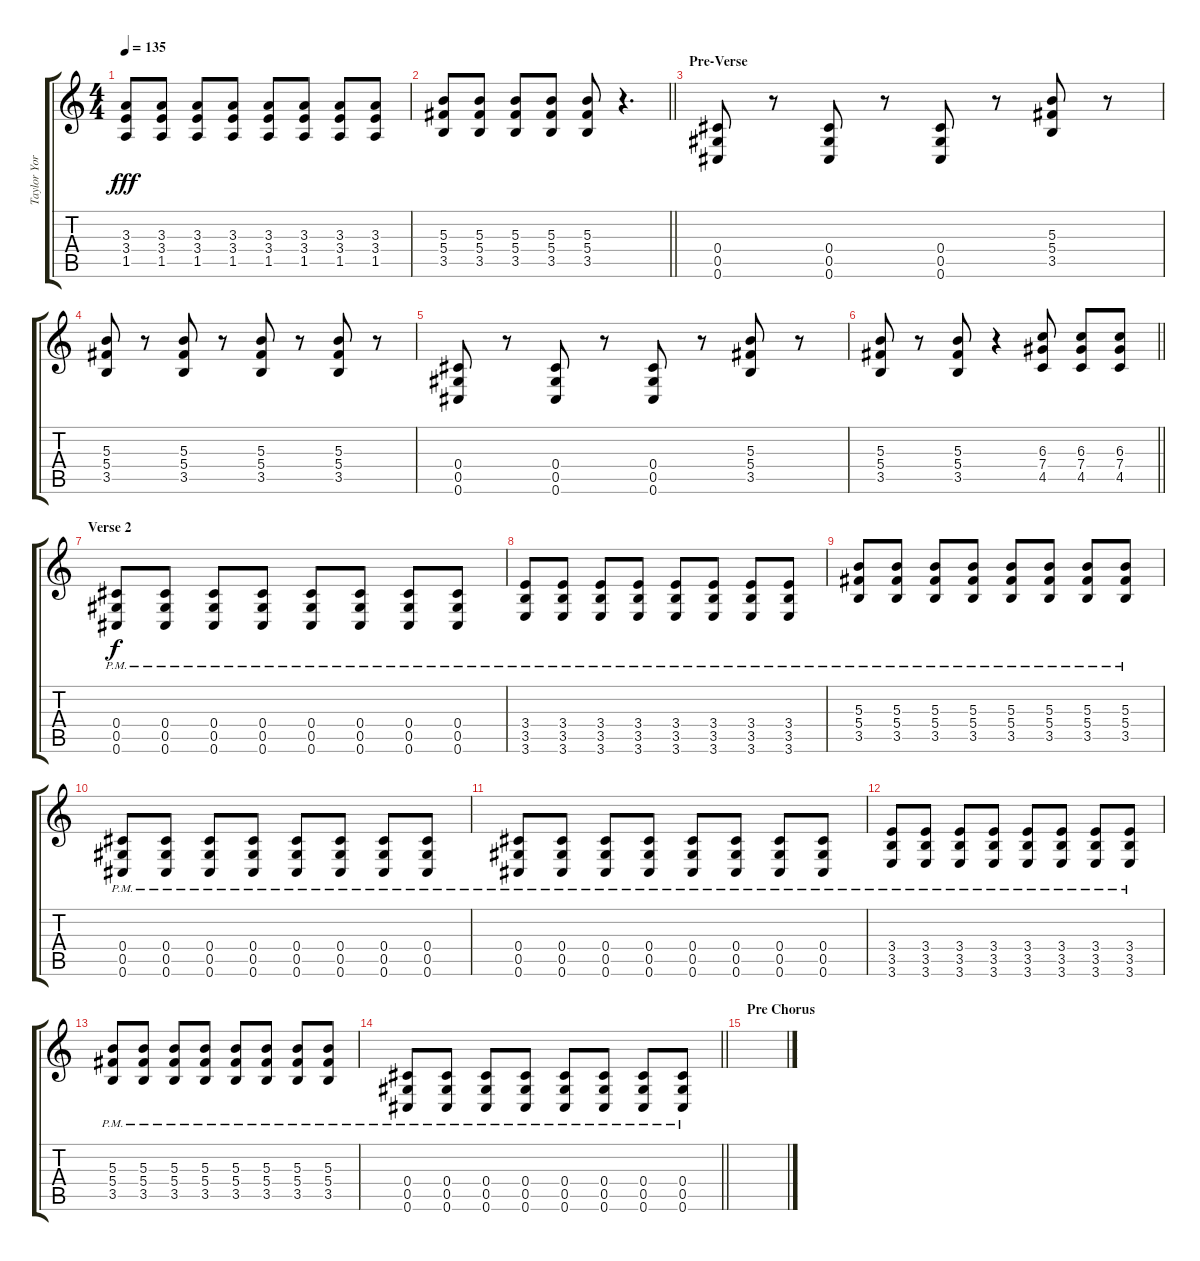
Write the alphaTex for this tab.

\track ("Taylor York (Rhythm Guitar)" "Taylor Yor") {instrument overdrivenguitar}
\staff {score tabs}
\tuning (Eb4 Bb3 Gb3 Db3 Ab2 Db2) {hide}
\ts (4 4)
\tempo 135
\clef g2
\ks c
(3.3 3.4 1.5).8{dy fff} (3.3 3.4 1.5).8 (3.3 3.4 1.5).8 (3.3 3.4 1.5).8 (3.3 3.4 1.5).8 (3.3 3.4 1.5).8 (3.3 3.4 1.5).8 (3.3 3.4 1.5).8 |
\barLineRight lightlight
(5.3 5.4 3.5).8 (5.3 5.4 3.5).8 (5.3 5.4 3.5).8 (5.3 5.4 3.5).8 (5.3 5.4 3.5).8 r.4{d} |
\section ("" "Pre-Verse")
(0.4 0.5 0.6).8 r.8 (0.4 0.5 0.6).8 r.8 (0.4 0.5 0.6).8 r.8 (5.3 5.4 3.5).8 r.8 |
(5.3 5.4 3.5).8 r.8 (5.3 5.4 3.5).8 r.8 (5.3 5.4 3.5).8 r.8 (5.3 5.4 3.5).8 r.8 |
(0.4 0.5 0.6).8 r.8 (0.4 0.5 0.6).8 r.8 (0.4 0.5 0.6).8 r.8 (5.3 5.4 3.5).8 r.8 |
\barLineRight lightlight
(5.3 5.4 3.5).8 r.8 (5.3 5.4 3.5).8 r.4 (6.3 7.4 4.5).8 (6.3 7.4 4.5).8 (6.3 7.4 4.5).8 |
\section ("" "Verse 2")
(0.4{pm} 0.5{pm} 0.6{pm}).8{dy f} (0.4{pm} 0.5{pm} 0.6{pm}).8 (0.4{pm} 0.5{pm} 0.6{pm}).8 (0.4{pm} 0.5{pm} 0.6{pm}).8 (0.4{pm} 0.5{pm} 0.6{pm}).8 (0.4{pm} 0.5{pm} 0.6{pm}).8 (0.4{pm} 0.5{pm} 0.6{pm}).8 (0.4{pm} 0.5{pm} 0.6{pm}).8 |
(3.4{pm} 3.5{pm} 3.6{pm}).8 (3.4{pm} 3.5{pm} 3.6{pm}).8 (3.4{pm} 3.5{pm} 3.6{pm}).8 (3.4{pm} 3.5{pm} 3.6{pm}).8 (3.4{pm} 3.5{pm} 3.6{pm}).8 (3.4{pm} 3.5{pm} 3.6{pm}).8 (3.4{pm} 3.5{pm} 3.6{pm}).8 (3.4{pm} 3.5{pm} 3.6{pm}).8 |
(5.3{pm} 5.4{pm} 3.5{pm}).8 (5.3{pm} 5.4{pm} 3.5{pm}).8 (5.3{pm} 5.4{pm} 3.5{pm}).8 (5.3{pm} 5.4{pm} 3.5{pm}).8 (5.3{pm} 5.4{pm} 3.5{pm}).8 (5.3{pm} 5.4{pm} 3.5{pm}).8 (5.3{pm} 5.4{pm} 3.5{pm}).8 (5.3{pm} 5.4{pm} 3.5{pm}).8 |
(0.4{pm} 0.5{pm} 0.6{pm}).8 (0.4{pm} 0.5{pm} 0.6{pm}).8 (0.4{pm} 0.5{pm} 0.6{pm}).8 (0.4{pm} 0.5{pm} 0.6{pm}).8 (0.4{pm} 0.5{pm} 0.6{pm}).8 (0.4{pm} 0.5{pm} 0.6{pm}).8 (0.4{pm} 0.5{pm} 0.6{pm}).8 (0.4{pm} 0.5{pm} 0.6{pm}).8 |
(0.4{pm} 0.5{pm} 0.6{pm}).8 (0.4{pm} 0.5{pm} 0.6{pm}).8 (0.4{pm} 0.5{pm} 0.6{pm}).8 (0.4{pm} 0.5{pm} 0.6{pm}).8 (0.4{pm} 0.5{pm} 0.6{pm}).8 (0.4{pm} 0.5{pm} 0.6{pm}).8 (0.4{pm} 0.5{pm} 0.6{pm}).8 (0.4{pm} 0.5{pm} 0.6{pm}).8 |
(3.4{pm} 3.5{pm} 3.6{pm}).8 (3.4{pm} 3.5{pm} 3.6{pm}).8 (3.4{pm} 3.5{pm} 3.6{pm}).8 (3.4{pm} 3.5{pm} 3.6{pm}).8 (3.4{pm} 3.5{pm} 3.6{pm}).8 (3.4{pm} 3.5{pm} 3.6{pm}).8 (3.4{pm} 3.5{pm} 3.6{pm}).8 (3.4{pm} 3.5{pm} 3.6{pm}).8 |
(5.3{pm} 5.4{pm} 3.5{pm}).8 (5.3{pm} 5.4{pm} 3.5{pm}).8 (5.3{pm} 5.4{pm} 3.5{pm}).8 (5.3{pm} 5.4{pm} 3.5{pm}).8 (5.3{pm} 5.4{pm} 3.5{pm}).8 (5.3{pm} 5.4{pm} 3.5{pm}).8 (5.3{pm} 5.4{pm} 3.5{pm}).8 (5.3{pm} 5.4{pm} 3.5{pm}).8 |
\barLineRight lightlight
(0.4{pm} 0.5{pm} 0.6{pm}).8 (0.4{pm} 0.5{pm} 0.6{pm}).8 (0.4{pm} 0.5{pm} 0.6{pm}).8 (0.4{pm} 0.5{pm} 0.6{pm}).8 (0.4{pm} 0.5{pm} 0.6{pm}).8 (0.4{pm} 0.5{pm} 0.6{pm}).8 (0.4{pm} 0.5{pm} 0.6{pm}).8 (0.4{pm} 0.5{pm} 0.6{pm}).8 |
\section ("" "Pre Chorus")
